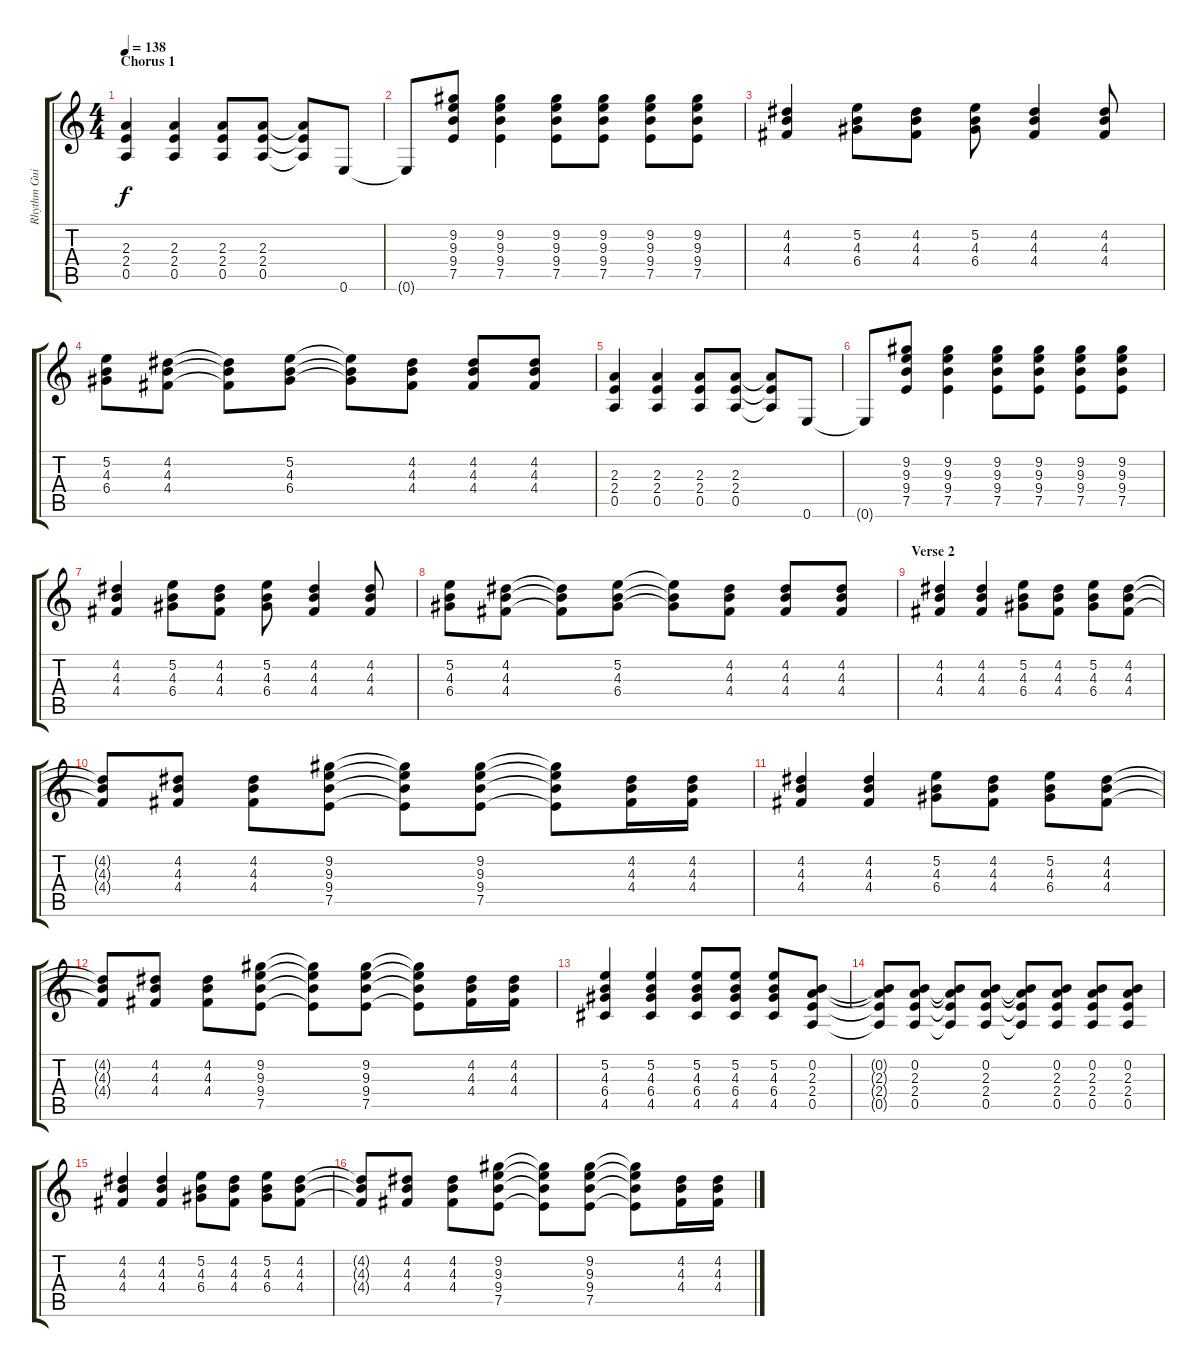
\track ("Rhythm Guitar 1" "Rhythm Gui") {instrument overdrivenguitar}
\staff {score tabs}
\tuning (E4 B3 G3 D3 A2 E2) {hide}
\ts (4 4)
\section ("" "Chorus 1")
\tempo 138
\clef g2
\ks c
(2.3 2.4 0.5).4{dy f} (2.3 2.4 0.5).4 (2.3 2.4 0.5).8 (2.3 2.4 0.5).8 (2.3{t} 2.4{t} 0.5{t}).8 0.6.8 |
0.6{t}.8 (9.2 9.3 9.4 7.5).8 (9.2 9.3 9.4 7.5).4 (9.2 9.3 9.4 7.5).8 (9.2 9.3 9.4 7.5).8 (9.2 9.3 9.4 7.5).8 (9.2 9.3 9.4 7.5).8 |
(4.2 4.3 4.4).4 (5.2 4.3 6.4).8 (4.2 4.3 4.4).8 (5.2 4.3 6.4).8 (4.2 4.3 4.4).4 (4.2 4.3 4.4).8 |
(5.2 4.3 6.4).8 (4.2 4.3 4.4).8 (4.2{t} 4.3{t} 4.4{t}).8 (5.2 4.3 6.4).8 (5.2{t} 4.3{t} 6.4{t}).8 (4.2 4.3 4.4).8 (4.2 4.3 4.4).8 (4.2 4.3 4.4).8 |
(2.3 2.4 0.5).4 (2.3 2.4 0.5).4 (2.3 2.4 0.5).8 (2.3 2.4 0.5).8 (2.3{t} 2.4{t} 0.5{t}).8 0.6.8 |
0.6{t}.8 (9.2 9.3 9.4 7.5).8 (9.2 9.3 9.4 7.5).4 (9.2 9.3 9.4 7.5).8 (9.2 9.3 9.4 7.5).8 (9.2 9.3 9.4 7.5).8 (9.2 9.3 9.4 7.5).8 |
(4.2 4.3 4.4).4 (5.2 4.3 6.4).8 (4.2 4.3 4.4).8 (5.2 4.3 6.4).8 (4.2 4.3 4.4).4 (4.2 4.3 4.4).8 |
(5.2 4.3 6.4).8 (4.2 4.3 4.4).8 (4.2{t} 4.3{t} 4.4{t}).8 (5.2 4.3 6.4).8 (5.2{t} 4.3{t} 6.4{t}).8 (4.2 4.3 4.4).8 (4.2 4.3 4.4).8 (4.2 4.3 4.4).8 |
\section ("" "Verse 2")
(4.2 4.3 4.4).4 (4.2 4.3 4.4).4 (5.2 4.3 6.4).8 (4.2 4.3 4.4).8 (5.2 4.3 6.4).8 (4.2 4.3 4.4).8 |
(4.2{t} 4.3{t} 4.4{t}).8 (4.2 4.3 4.4).8 (4.2 4.3 4.4).8 (9.2 9.3 9.4 7.5).8 (9.2{t} 9.3{t} 9.4{t} 7.5{t}).8 (9.2 9.3 9.4 7.5).8 (9.2{t} 9.3{t} 9.4{t} 7.5{t}).8 (4.2 4.3 4.4).16 (4.2 4.3 4.4).16 |
(4.2 4.3 4.4).4 (4.2 4.3 4.4).4 (5.2 4.3 6.4).8 (4.2 4.3 4.4).8 (5.2 4.3 6.4).8 (4.2 4.3 4.4).8 |
(4.2{t} 4.3{t} 4.4{t}).8 (4.2 4.3 4.4).8 (4.2 4.3 4.4).8 (9.2 9.3 9.4 7.5).8 (9.2{t} 9.3{t} 9.4{t} 7.5{t}).8 (9.2 9.3 9.4 7.5).8 (9.2{t} 9.3{t} 9.4{t} 7.5{t}).8 (4.2 4.3 4.4).16 (4.2 4.3 4.4).16 |
(5.2 4.3 6.4 4.5).4 (5.2 4.3 6.4 4.5).4 (5.2 4.3 6.4 4.5).8 (5.2 4.3 6.4 4.5).8 (5.2 4.3 6.4 4.5).8 (0.2 2.3 2.4 0.5).8 |
(0.2{t} 2.3{t} 2.4{t} 0.5{t}).8 (0.2 2.3 2.4 0.5).8 (0.2{t} 2.3{t} 2.4{t} 0.5{t}).8 (0.2 2.3 2.4 0.5).8 (0.2{t} 2.3{t} 2.4{t} 0.5{t}).8 (0.2 2.3 2.4 0.5).8 (0.2 2.3 2.4 0.5).8 (0.2 2.3 2.4 0.5).8 |
(4.2 4.3 4.4).4 (4.2 4.3 4.4).4 (5.2 4.3 6.4).8 (4.2 4.3 4.4).8 (5.2 4.3 6.4).8 (4.2 4.3 4.4).8 |
(4.2{t} 4.3{t} 4.4{t}).8 (4.2 4.3 4.4).8 (4.2 4.3 4.4).8 (9.2 9.3 9.4 7.5).8 (9.2{t} 9.3{t} 9.4{t} 7.5{t}).8 (9.2 9.3 9.4 7.5).8 (9.2{t} 9.3{t} 9.4{t} 7.5{t}).8 (4.2 4.3 4.4).16 (4.2 4.3 4.4).16
